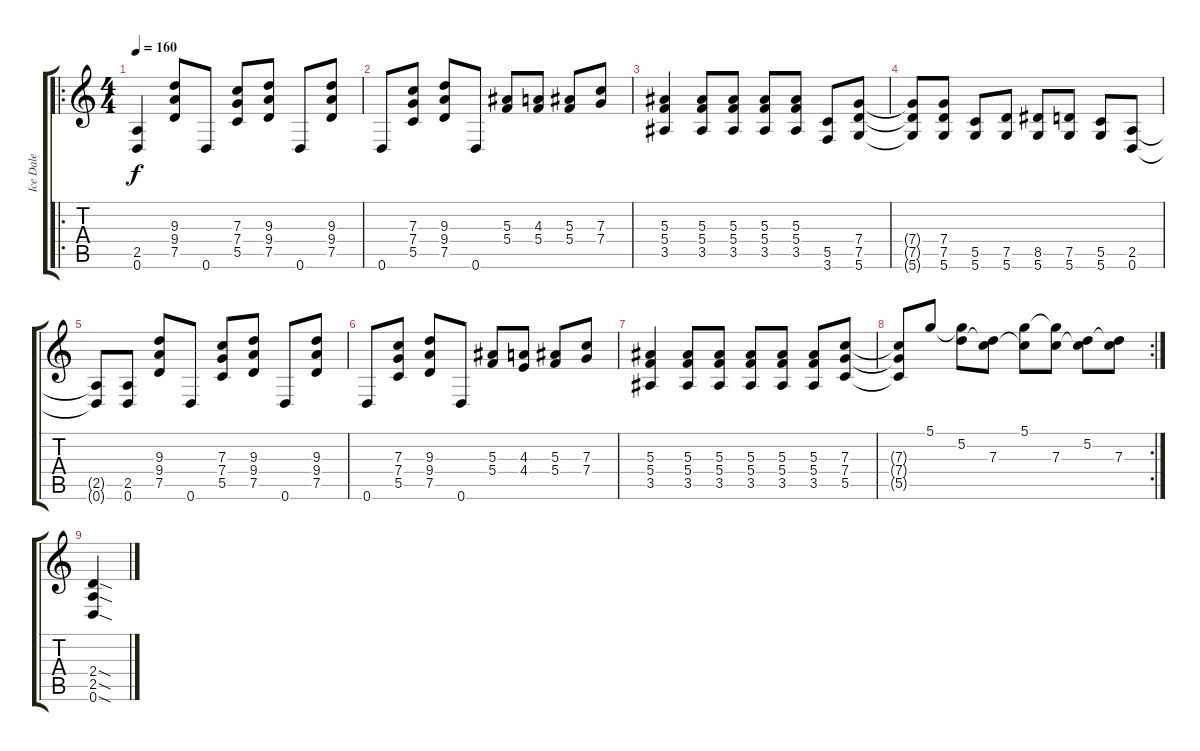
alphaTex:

\track ("Ice Dale" "Ice Dale") {instrument distortionguitar}
\staff {score tabs}
\tuning (D4 A3 F3 C3 G2 D2) {hide}
\ro
\ts (4 4)
\tempo 160
\clef g2
\ks c
(2.5 0.6).4{dy f} (9.3 9.4 7.5).8 0.6.8 (7.3 7.4 5.5).8 (9.3 9.4 7.5).8 0.6.8 (9.3 9.4 7.5).8 |
0.6.8 (7.3 7.4 5.5).8 (9.3 9.4 7.5).8 0.6.8 (5.3 5.4).8 (4.3 5.4).8 (5.3 5.4).8 (7.3 7.4).8 |
(5.3 5.4 3.5).4 (5.3 5.4 3.5).8 (5.3 5.4 3.5).8 (5.3 5.4 3.5).8 (5.3 5.4 3.5).8 (5.5 3.6).8 (7.4 7.5 5.6).8 |
(7.4{t} 7.5{t} 5.6{t}).8 (7.4 7.5 5.6).8 (5.5 5.6).8 (7.5 5.6).8 (8.5 5.6).8 (7.5 5.6).8 (5.5 5.6).8 (2.5 0.6).8 |
(2.5{t} 0.6{t}).8 (2.5 0.6).8 (9.3 9.4 7.5).8 0.6.8 (7.3 7.4 5.5).8 (9.3 9.4 7.5).8 0.6.8 (9.3 9.4 7.5).8 |
0.6.8 (7.3 7.4 5.5).8 (9.3 9.4 7.5).8 0.6.8 (5.3 5.4).8 (4.3 4.4).8 (5.3 5.4).8 (7.3 7.4).8 |
(5.3 5.4 3.5).4 (5.3 5.4 3.5).8 (5.3 5.4 3.5).8 (5.3 5.4 3.5).8 (5.3 5.4 3.5).8 (5.3 5.4 3.5).8 (7.3 7.4 5.5).8 |
\rc 2
(7.3{t} 7.4{t} 5.5{t}).8 5.1.8 (5.1{t} 5.2).8 (5.2{t} 7.3).8 (5.1 7.3{t}).8 (5.1{t} 7.3).8 (5.2 7.3{t}).8 (5.2{t} 7.3).8 |
(2.4{sod} 2.5{sod} 0.6{sod}).4
